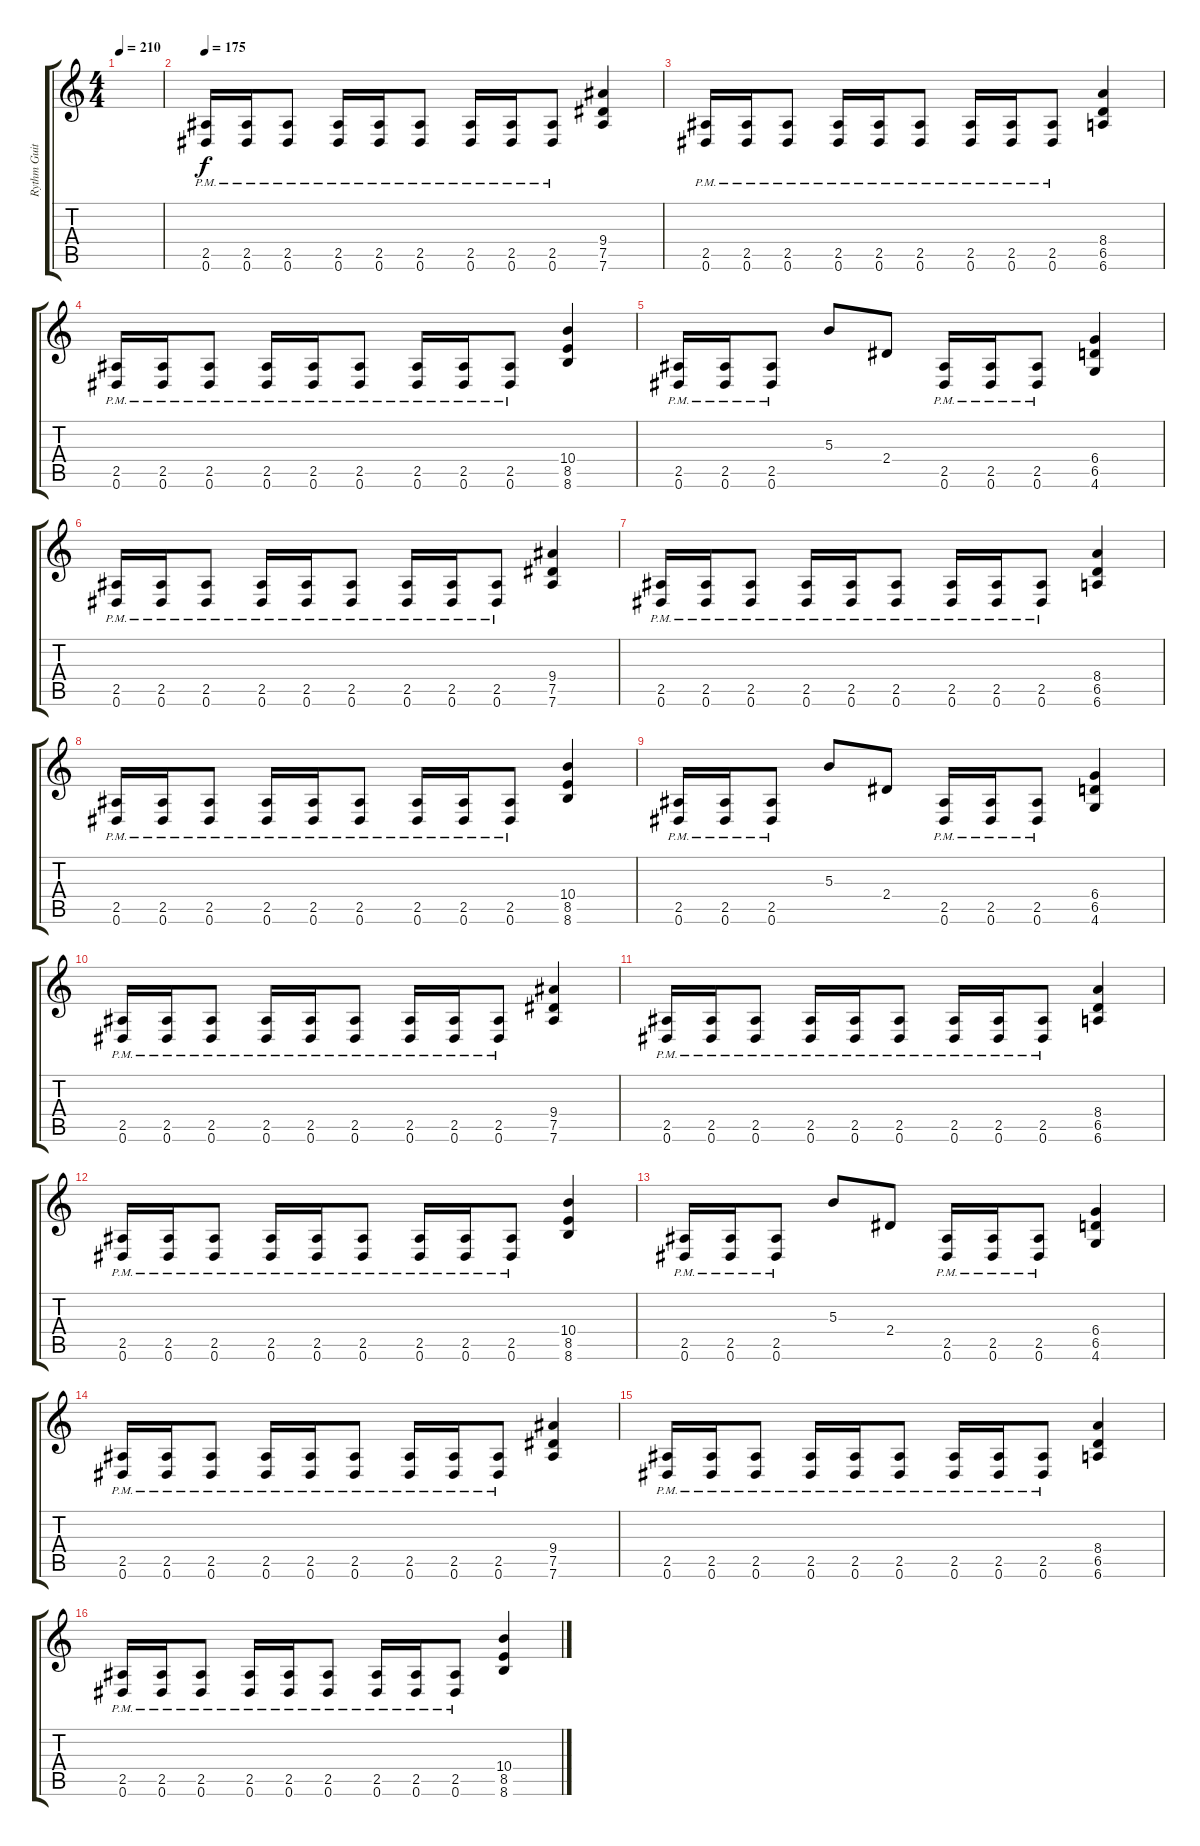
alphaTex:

\track ("Rythm Guitar" "Rythm Guit") {instrument overdrivenguitar}
\staff {score tabs}
\tuning (Eb4 Bb3 Gb3 Db3 Ab2 Eb2) {hide}
\ts (4 4)
\tempo 210
\clef g2
\ks c
|
\tempo 175
(2.5{pm} 0.6{pm}).16 (2.5{pm} 0.6{pm}).16 (2.5{pm} 0.6{pm}).8 (2.5{pm} 0.6{pm}).16 (2.5{pm} 0.6{pm}).16 (2.5{pm} 0.6{pm}).8 (2.5{pm} 0.6{pm}).16 (2.5{pm} 0.6{pm}).16 (2.5{pm} 0.6{pm}).8 (9.4 7.5 7.6).4 |
(2.5{pm} 0.6{pm}).16 (2.5{pm} 0.6{pm}).16 (2.5{pm} 0.6{pm}).8 (2.5{pm} 0.6{pm}).16 (2.5{pm} 0.6{pm}).16 (2.5{pm} 0.6{pm}).8 (2.5{pm} 0.6{pm}).16 (2.5{pm} 0.6{pm}).16 (2.5{pm} 0.6{pm}).8 (8.4 6.5 6.6).4 |
(2.5{pm} 0.6{pm}).16 (2.5{pm} 0.6{pm}).16 (2.5{pm} 0.6{pm}).8 (2.5{pm} 0.6{pm}).16 (2.5{pm} 0.6{pm}).16 (2.5{pm} 0.6{pm}).8 (2.5{pm} 0.6{pm}).16 (2.5{pm} 0.6{pm}).16 (2.5{pm} 0.6{pm}).8 (10.4 8.5 8.6).4 |
(2.5{pm} 0.6{pm}).16 (2.5{pm} 0.6{pm}).16 (2.5{pm} 0.6{pm}).8 5.3.8 2.4.8 (2.5{pm} 0.6{pm}).16 (2.5{pm} 0.6{pm}).16 (2.5{pm} 0.6{pm}).8 (6.4 6.5 4.6).4 |
(2.5{pm} 0.6{pm}).16 (2.5{pm} 0.6{pm}).16 (2.5{pm} 0.6{pm}).8 (2.5{pm} 0.6{pm}).16 (2.5{pm} 0.6{pm}).16 (2.5{pm} 0.6{pm}).8 (2.5{pm} 0.6{pm}).16 (2.5{pm} 0.6{pm}).16 (2.5{pm} 0.6{pm}).8 (9.4 7.5 7.6).4 |
(2.5{pm} 0.6{pm}).16 (2.5{pm} 0.6{pm}).16 (2.5{pm} 0.6{pm}).8 (2.5{pm} 0.6{pm}).16 (2.5{pm} 0.6{pm}).16 (2.5{pm} 0.6{pm}).8 (2.5{pm} 0.6{pm}).16 (2.5{pm} 0.6{pm}).16 (2.5{pm} 0.6{pm}).8 (8.4 6.5 6.6).4 |
(2.5{pm} 0.6{pm}).16 (2.5{pm} 0.6{pm}).16 (2.5{pm} 0.6{pm}).8 (2.5{pm} 0.6{pm}).16 (2.5{pm} 0.6{pm}).16 (2.5{pm} 0.6{pm}).8 (2.5{pm} 0.6{pm}).16 (2.5{pm} 0.6{pm}).16 (2.5{pm} 0.6{pm}).8 (10.4 8.5 8.6).4 |
(2.5{pm} 0.6{pm}).16 (2.5{pm} 0.6{pm}).16 (2.5{pm} 0.6{pm}).8 5.3.8 2.4.8 (2.5{pm} 0.6{pm}).16 (2.5{pm} 0.6{pm}).16 (2.5{pm} 0.6{pm}).8 (6.4 6.5 4.6).4 |
(2.5{pm} 0.6{pm}).16 (2.5{pm} 0.6{pm}).16 (2.5{pm} 0.6{pm}).8 (2.5{pm} 0.6{pm}).16 (2.5{pm} 0.6{pm}).16 (2.5{pm} 0.6{pm}).8 (2.5{pm} 0.6{pm}).16 (2.5{pm} 0.6{pm}).16 (2.5{pm} 0.6{pm}).8 (9.4 7.5 7.6).4 |
(2.5{pm} 0.6{pm}).16 (2.5{pm} 0.6{pm}).16 (2.5{pm} 0.6{pm}).8 (2.5{pm} 0.6{pm}).16 (2.5{pm} 0.6{pm}).16 (2.5{pm} 0.6{pm}).8 (2.5{pm} 0.6{pm}).16 (2.5{pm} 0.6{pm}).16 (2.5{pm} 0.6{pm}).8 (8.4 6.5 6.6).4 |
(2.5{pm} 0.6{pm}).16 (2.5{pm} 0.6{pm}).16 (2.5{pm} 0.6{pm}).8 (2.5{pm} 0.6{pm}).16 (2.5{pm} 0.6{pm}).16 (2.5{pm} 0.6{pm}).8 (2.5{pm} 0.6{pm}).16 (2.5{pm} 0.6{pm}).16 (2.5{pm} 0.6{pm}).8 (10.4 8.5 8.6).4 |
(2.5{pm} 0.6{pm}).16 (2.5{pm} 0.6{pm}).16 (2.5{pm} 0.6{pm}).8 5.3.8 2.4.8 (2.5{pm} 0.6{pm}).16 (2.5{pm} 0.6{pm}).16 (2.5{pm} 0.6{pm}).8 (6.4 6.5 4.6).4 |
(2.5{pm} 0.6{pm}).16 (2.5{pm} 0.6{pm}).16 (2.5{pm} 0.6{pm}).8 (2.5{pm} 0.6{pm}).16 (2.5{pm} 0.6{pm}).16 (2.5{pm} 0.6{pm}).8 (2.5{pm} 0.6{pm}).16 (2.5{pm} 0.6{pm}).16 (2.5{pm} 0.6{pm}).8 (9.4 7.5 7.6).4 |
(2.5{pm} 0.6{pm}).16 (2.5{pm} 0.6{pm}).16 (2.5{pm} 0.6{pm}).8 (2.5{pm} 0.6{pm}).16 (2.5{pm} 0.6{pm}).16 (2.5{pm} 0.6{pm}).8 (2.5{pm} 0.6{pm}).16 (2.5{pm} 0.6{pm}).16 (2.5{pm} 0.6{pm}).8 (8.4 6.5 6.6).4 |
(2.5{pm} 0.6{pm}).16 (2.5{pm} 0.6{pm}).16 (2.5{pm} 0.6{pm}).8 (2.5{pm} 0.6{pm}).16 (2.5{pm} 0.6{pm}).16 (2.5{pm} 0.6{pm}).8 (2.5{pm} 0.6{pm}).16 (2.5{pm} 0.6{pm}).16 (2.5{pm} 0.6{pm}).8 (10.4 8.5 8.6).4
